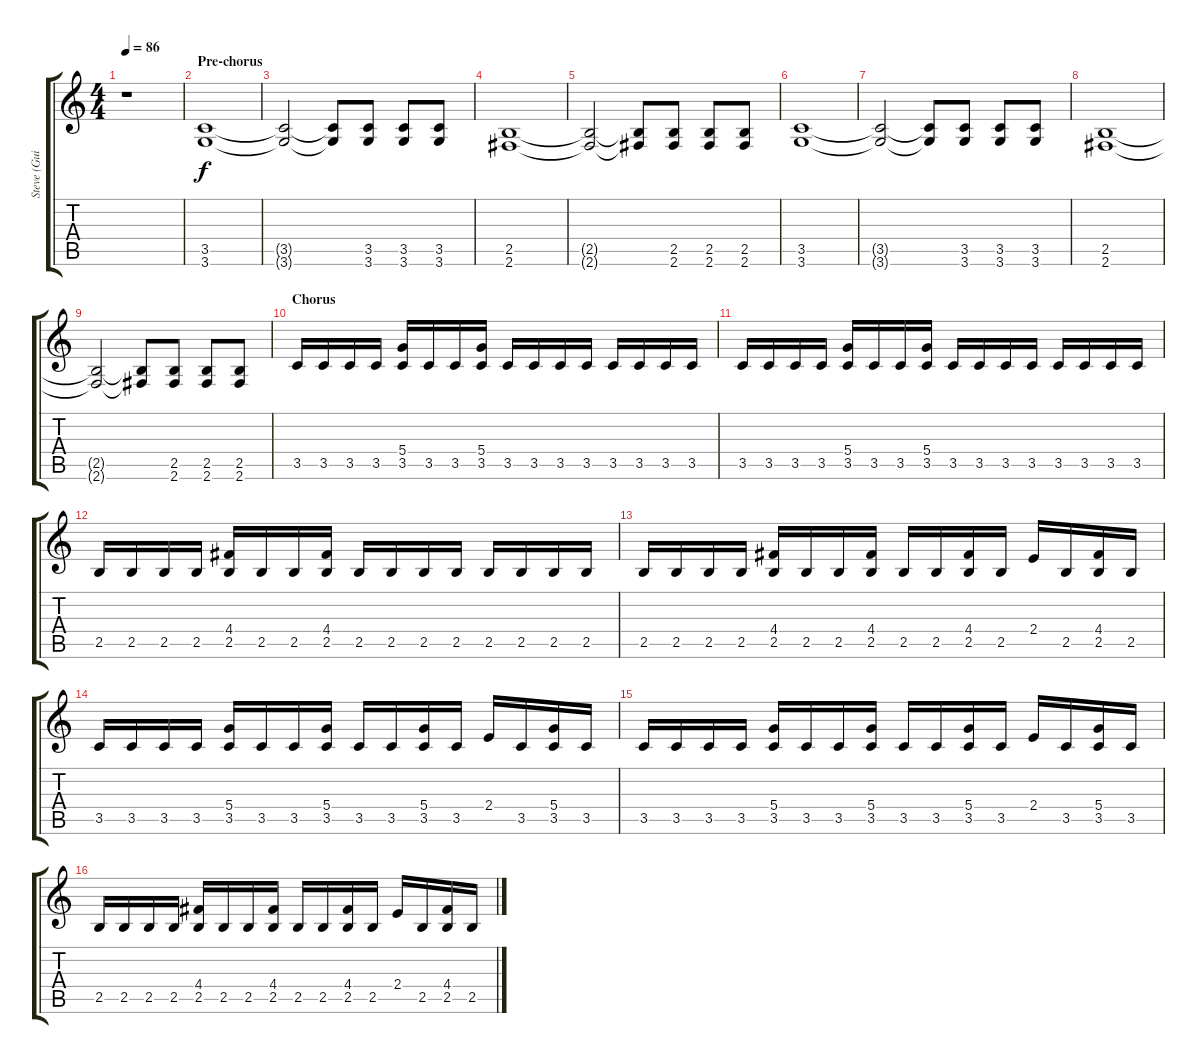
\track ("Steve (Guitar)" "Steve (Gui") {instrument distortionguitar}
\staff {score tabs}
\tuning (E4 B3 G3 D3 A2 E2) {hide}
\ts (4 4)
\tempo 86
\clef g2
\ks c
r.1{dy f} |
\section ("" "Pre-chorus")
(3.5 3.6).1 |
(3.5{t} 3.6{t}).2 (3.5{t} 3.6{t}).8 (3.5 3.6).8 (3.5 3.6).8 (3.5 3.6).8 |
(2.5 2.6).1 |
(2.5{t} 2.6{t}).2 (2.5{t} 2.6{t}).8 (2.5 2.6).8 (2.5 2.6).8 (2.5 2.6).8 |
(3.5 3.6).1 |
(3.5{t} 3.6{t}).2 (3.5{t} 3.6{t}).8 (3.5 3.6).8 (3.5 3.6).8 (3.5 3.6).8 |
(2.5 2.6).1 |
(2.5{t} 2.6{t}).2 (2.5{t} 2.6{t}).8 (2.5 2.6).8 (2.5 2.6).8 (2.5 2.6).8 |
\section ("" "Chorus")
3.5.16 3.5.16 3.5.16 3.5.16 (5.4 3.5).16 3.5.16 3.5.16 (5.4 3.5).16 3.5.16 3.5.16 3.5.16 3.5.16 3.5.16 3.5.16 3.5.16 3.5.16 |
3.5.16 3.5.16 3.5.16 3.5.16 (5.4 3.5).16 3.5.16 3.5.16 (5.4 3.5).16 3.5.16 3.5.16 3.5.16 3.5.16 3.5.16 3.5.16 3.5.16 3.5.16 |
2.5.16 2.5.16 2.5.16 2.5.16 (4.4 2.5).16 2.5.16 2.5.16 (4.4 2.5).16 2.5.16 2.5.16 2.5.16 2.5.16 2.5.16 2.5.16 2.5.16 2.5.16 |
2.5.16 2.5.16 2.5.16 2.5.16 (4.4 2.5).16 2.5.16 2.5.16 (4.4 2.5).16 2.5.16 2.5.16 (4.4 2.5).16 2.5.16 2.4.16 2.5.16 (4.4 2.5).16 2.5.16 |
3.5.16 3.5.16 3.5.16 3.5.16 (5.4 3.5).16 3.5.16 3.5.16 (5.4 3.5).16 3.5.16 3.5.16 (5.4 3.5).16 3.5.16 2.4.16 3.5.16 (5.4 3.5).16 3.5.16 |
3.5.16 3.5.16 3.5.16 3.5.16 (5.4 3.5).16 3.5.16 3.5.16 (5.4 3.5).16 3.5.16 3.5.16 (5.4 3.5).16 3.5.16 2.4.16 3.5.16 (5.4 3.5).16 3.5.16 |
2.5.16 2.5.16 2.5.16 2.5.16 (4.4 2.5).16 2.5.16 2.5.16 (4.4 2.5).16 2.5.16 2.5.16 (4.4 2.5).16 2.5.16 2.4.16 2.5.16 (4.4 2.5).16 2.5.16
